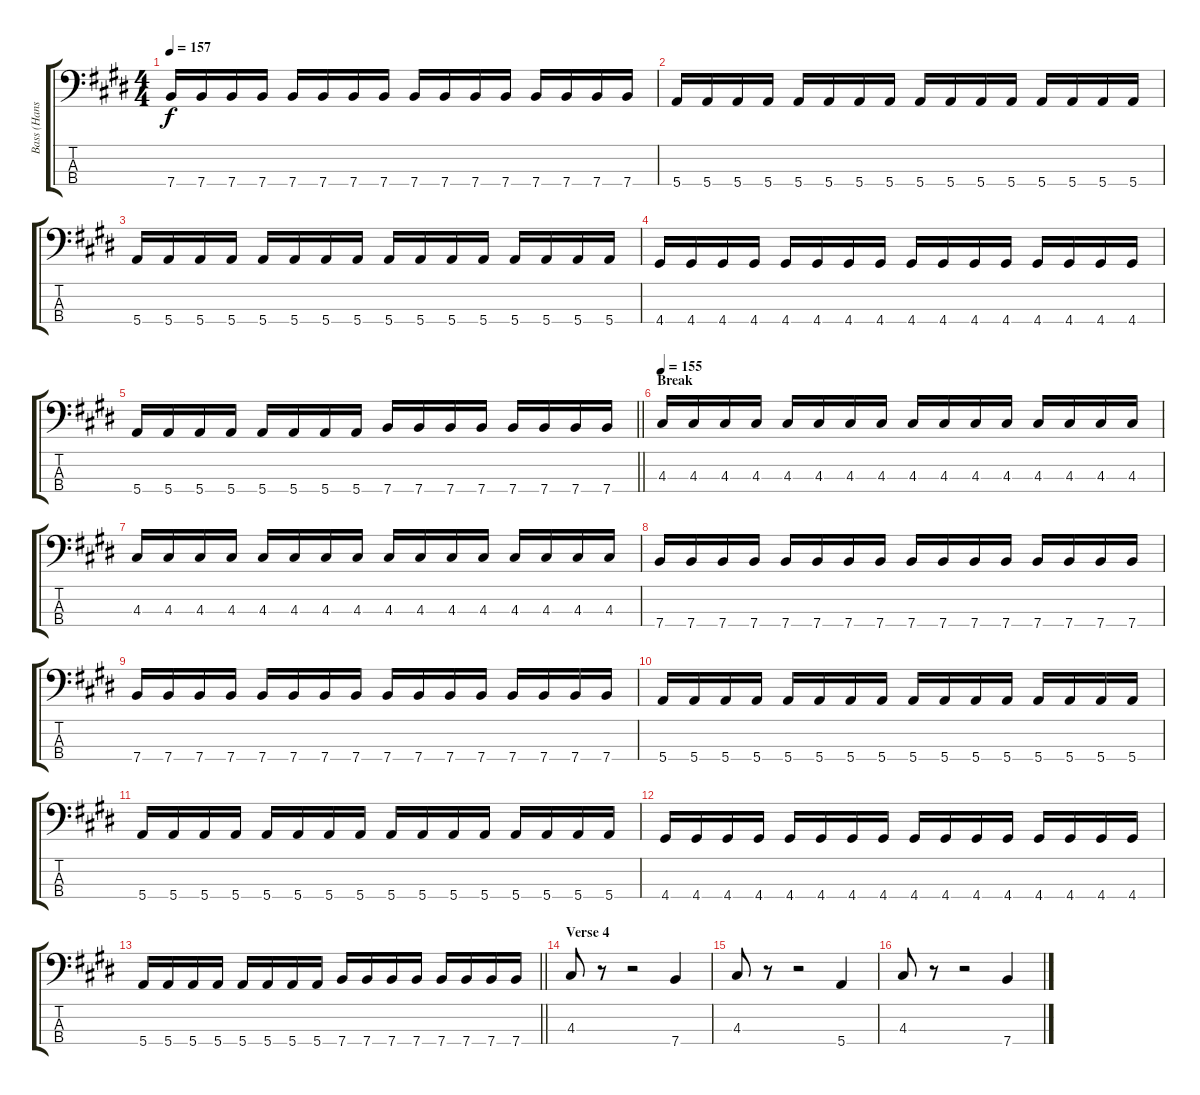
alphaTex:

\track ("Bass (Hansi Kursch)" "Bass (Hans") {instrument electricbassfinger}
\staff {score tabs}
\tuning (G2 D2 A1 E1) {hide}
\ts (4 4)
\tempo 157
\clef f4
\ks c#minor
7.4.16{dy f} 7.4.16 7.4.16 7.4.16 7.4.16 7.4.16 7.4.16 7.4.16 7.4.16 7.4.16 7.4.16 7.4.16 7.4.16 7.4.16 7.4.16 7.4.16 |
5.4.16 5.4.16 5.4.16 5.4.16 5.4.16 5.4.16 5.4.16 5.4.16 5.4.16 5.4.16 5.4.16 5.4.16 5.4.16 5.4.16 5.4.16 5.4.16 |
5.4.16 5.4.16 5.4.16 5.4.16 5.4.16 5.4.16 5.4.16 5.4.16 5.4.16 5.4.16 5.4.16 5.4.16 5.4.16 5.4.16 5.4.16 5.4.16 |
4.4.16 4.4.16 4.4.16 4.4.16 4.4.16 4.4.16 4.4.16 4.4.16 4.4.16 4.4.16 4.4.16 4.4.16 4.4.16 4.4.16 4.4.16 4.4.16 |
\barLineRight lightlight
5.4.16 5.4.16 5.4.16 5.4.16 5.4.16 5.4.16 5.4.16 5.4.16 7.4.16 7.4.16 7.4.16 7.4.16 7.4.16 7.4.16 7.4.16 7.4.16 |
\section ("" "Break")
\tempo 155
4.3.16 4.3.16 4.3.16 4.3.16 4.3.16 4.3.16 4.3.16 4.3.16 4.3.16 4.3.16 4.3.16 4.3.16 4.3.16 4.3.16 4.3.16 4.3.16 |
4.3.16 4.3.16 4.3.16 4.3.16 4.3.16 4.3.16 4.3.16 4.3.16 4.3.16 4.3.16 4.3.16 4.3.16 4.3.16 4.3.16 4.3.16 4.3.16 |
7.4.16 7.4.16 7.4.16 7.4.16 7.4.16 7.4.16 7.4.16 7.4.16 7.4.16 7.4.16 7.4.16 7.4.16 7.4.16 7.4.16 7.4.16 7.4.16 |
7.4.16 7.4.16 7.4.16 7.4.16 7.4.16 7.4.16 7.4.16 7.4.16 7.4.16 7.4.16 7.4.16 7.4.16 7.4.16 7.4.16 7.4.16 7.4.16 |
5.4.16 5.4.16 5.4.16 5.4.16 5.4.16 5.4.16 5.4.16 5.4.16 5.4.16 5.4.16 5.4.16 5.4.16 5.4.16 5.4.16 5.4.16 5.4.16 |
5.4.16 5.4.16 5.4.16 5.4.16 5.4.16 5.4.16 5.4.16 5.4.16 5.4.16 5.4.16 5.4.16 5.4.16 5.4.16 5.4.16 5.4.16 5.4.16 |
4.4.16 4.4.16 4.4.16 4.4.16 4.4.16 4.4.16 4.4.16 4.4.16 4.4.16 4.4.16 4.4.16 4.4.16 4.4.16 4.4.16 4.4.16 4.4.16 |
\barLineRight lightlight
5.4.16 5.4.16 5.4.16 5.4.16 5.4.16 5.4.16 5.4.16 5.4.16 7.4.16 7.4.16 7.4.16 7.4.16 7.4.16 7.4.16 7.4.16 7.4.16 |
\section ("" "Verse 4")
4.3.8 r.8 r.2 7.4.4 |
4.3.8 r.8 r.2 5.4.4 |
4.3.8 r.8 r.2 7.4.4
